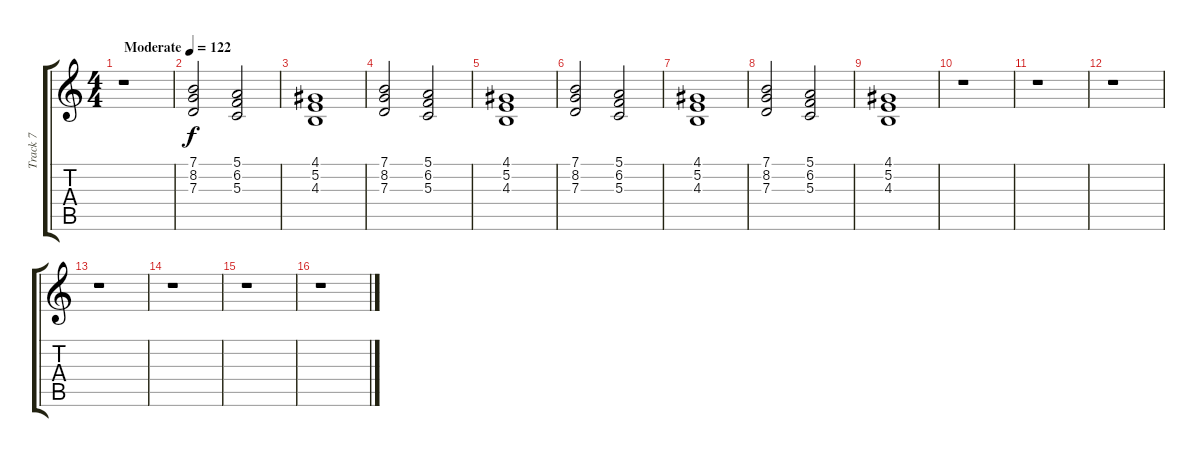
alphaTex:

\track ("Track 7" "Track 7") {instrument synthbrass1}
\staff {score tabs}
\tuning (E4 B3 G3 D3 A2 E2) {hide}
\ts (4 4)
\tempo (122 "Moderate")
\clef g2
\ks c
r.1{dy f instrument synthbrass1} |
(7.1 8.2 7.3).2 (5.1 6.2 5.3).2 |
(4.1 5.2 4.3).1 |
(7.1 8.2 7.3).2 (5.1 6.2 5.3).2 |
(4.1 5.2 4.3).1 |
(7.1 8.2 7.3).2 (5.1 6.2 5.3).2 |
(4.1 5.2 4.3).1 |
(7.1 8.2 7.3).2 (5.1 6.2 5.3).2 |
(4.1 5.2 4.3).1 |
r.1 |
r.1 |
r.1 |
r.1 |
r.1 |
r.1 |
r.1
